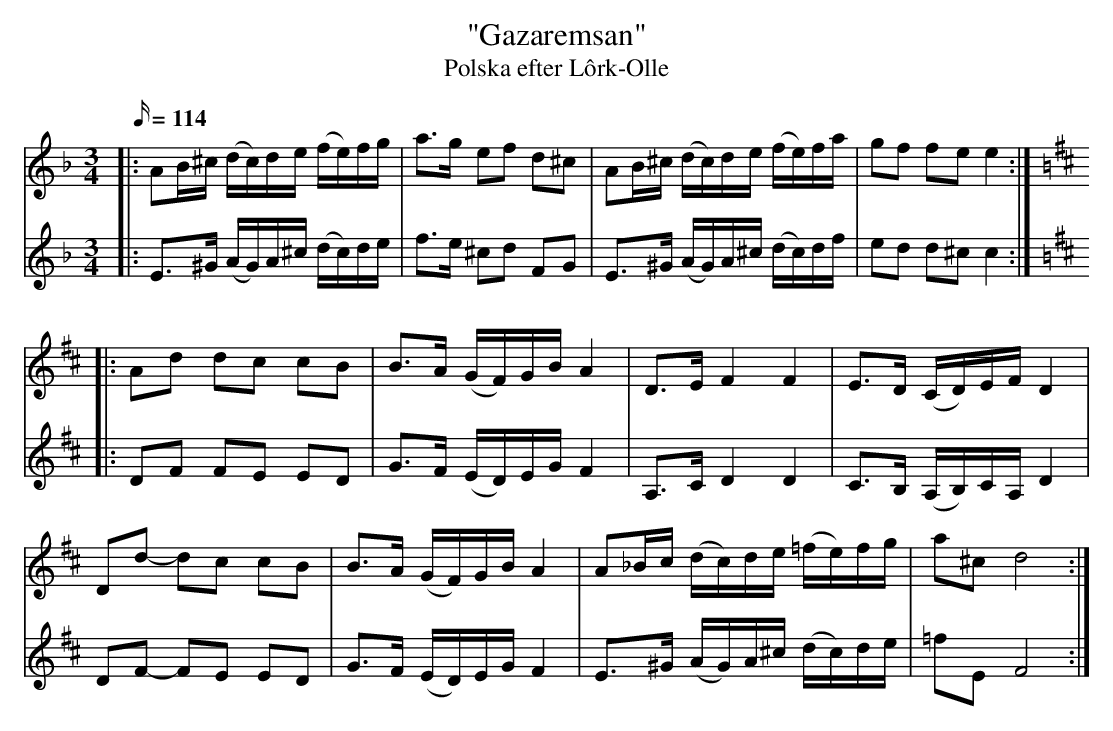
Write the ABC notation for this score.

X:1
T: "Gazaremsan"
T: Polska efter Lôrk-Olle
M: 3/4
L: 1/16
Q: 114
K: Dm
V: 1
|: A2B^c (dc)de (fe)fg | a3g e2f2 d2^c2 | A2B^c (dc)de (fe)fa | g2f2 f2e2 e4 :|
K: D
|: A2d2 d2c2 c2B2 | B3A (GF)GB A4 | D3E F4 F4 | E3D (CD)EF D4 |
D2d2- d2c2 c2B2 | B3A (GF)GB A4 | A2_Bc (dc)de (=fe)fg | a2^c2 d8 :|
V: 2
|: E3^G (AG)A^c (dc)de | f3e ^c2d2 F2G2 | E3^G (AG)A^c (dc)df | e2d2 d2^c2 c4 :|
K: D
|: D2F2 F2E2 E2D2 | G3F (ED)EG F4 | A,3C D4 D4 | C3B, (A,B,)CA, D4 |
D2F2- F2E2 E2D2 | G3F (ED)EG F4 | E3^G (AG)A^c (dc)de | =f2E2 F8 :|
